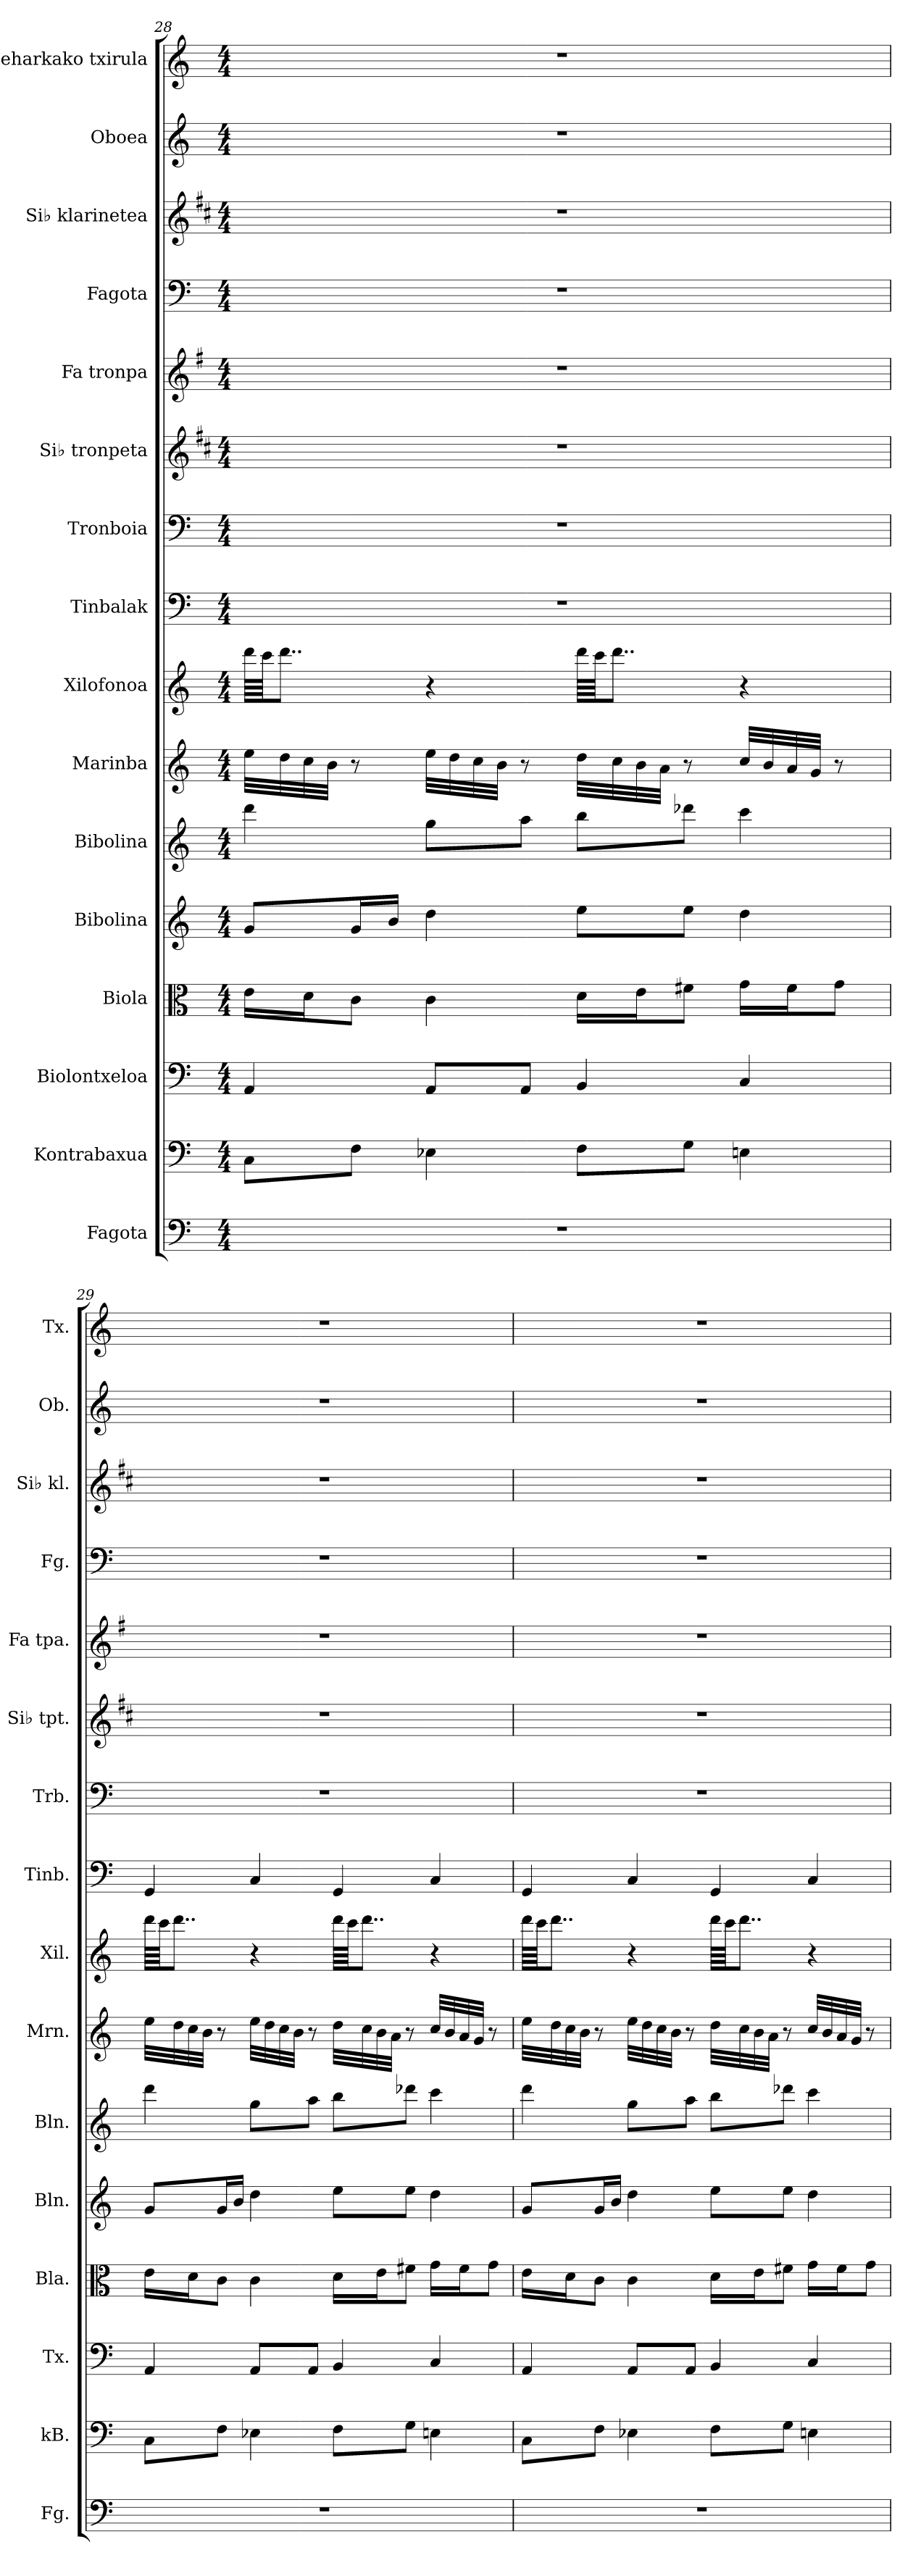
**kern	**kern	**kern	**kern	**kern	**kern	**kern	**kern	**kern	**kern	**kern	**kern	**kern	**kern	**kern	**kern
*part16	*part15	*part14	*part13	*part12	*part11	*part10	*part9	*part8	*part7	*part6	*part5	*part4	*part3	*part2	*part1
*staff16	*staff15	*staff14	*staff13	*staff12	*staff11	*staff10	*staff9	*staff8	*staff7	*staff6	*staff5	*staff4	*staff3	*staff2	*staff1
*I"Fagota	*I"Kontrabaxua	*I"Biolontxeloa	*I"Biola	*I"Bibolina	*I"Bibolina	*I"Marinba	*I"Xilofonoa	*I"Tinbalak	*I"Tronboia	*I"Si♭ tronpeta	*I"Fa tronpa	*I"Fagota	*I"Si♭ klarinetea	*I"Oboea	*I"Zeharkako txirula
*I'Fg.	*I'kB.	*I'Tx.	*I'Bla.	*I'Bln.	*I'Bln.	*I'Mrn.	*I'Xil.	*I'Tinb.	*I'Trb.	*I'Si♭ tpt.	*I'Fa tpa.	*I'Fg.	*I'Si♭ kl.	*I'Ob.	*I'Tx.
!!LO:PB:g=z
*clefF4	*clefF4	*clefF4	*clefC3	*clefG2	*clefG2	*clefG2	*clefG2	*clefF4	*clefF4	*clefG2	*clefG2	*clefF4	*clefG2	*clefG2	*clefG2
*	*ITrd7c12	*	*	*	*	*	*ITrd-7c-12	*	*	*ITrd1c2	*ITrd4c7	*	*ITrd1c2	*	*
*k[]	*k[]	*k[]	*k[]	*k[]	*k[]	*k[]	*k[]	*k[]	*k[]	*k[]	*k[]	*k[]	*k[]	*k[]	*k[]
*M4/4	*M4/4	*M4/4	*M4/4	*M4/4	*M4/4	*M4/4	*M4/4	*M4/4	*M4/4	*M4/4	*M4/4	*M4/4	*M4/4	*M4/4	*M4/4
=28	=28	=28	=28	=28	=28	=28	=28	=28	=28	=28	=28	=28	=28	=28	=28
1r	8CC\L	4AA/	16e\LL	8g/L	4ddd\	32ee\LLL	64dddd\LLLL	1r	1r	1r	1r	1r	1r	1r	1r
.	.	.	.	.	.	.	64cccc\JJJ	.	.	.	.	.	.	.	.
.	.	.	.	.	.	32dd\	8..dddd\J	.	.	.	.	.	.	.	.
.	.	.	16d\J	.	.	32cc\	.	.	.	.	.	.	.	.	.
.	.	.	.	.	.	32b\JJJ	.	.	.	.	.	.	.	.	.
.	8FF\J	.	8c\J	16g/L	.	8r	.	.	.	.	.	.	.	.	.
.	.	.	.	16b/JJ	.	.	.	.	.	.	.	.	.	.	.
.	4EE-X\	8AA/L	4c\	4dd\	8gg\L	32ee\LLL	4r	.	.	.	.	.	.	.	.
.	.	.	.	.	.	32dd\	.	.	.	.	.	.	.	.	.
.	.	.	.	.	.	32cc\	.	.	.	.	.	.	.	.	.
.	.	.	.	.	.	32b\JJJ	.	.	.	.	.	.	.	.	.
.	.	8AA/J	.	.	8aa\J	8r	.	.	.	.	.	.	.	.	.
.	8FF\L	4BB/	16d\LL	8ee\L	8bb\L	32dd\LLL	64dddd\LLLL	.	.	.	.	.	.	.	.
.	.	.	.	.	.	.	64cccc\JJJ	.	.	.	.	.	.	.	.
.	.	.	.	.	.	32cc\	8..dddd\J	.	.	.	.	.	.	.	.
.	.	.	16e\J	.	.	32b\	.	.	.	.	.	.	.	.	.
.	.	.	.	.	.	32a\JJJ	.	.	.	.	.	.	.	.	.
.	8GG\J	.	8f#X\J	8ee\J	8ddd-X\J	8r	.	.	.	.	.	.	.	.	.
.	4EEn\	4C/	16g\LL	4dd\	4ccc\	32cc/LLL	4r	.	.	.	.	.	.	.	.
.	.	.	.	.	.	32b/	.	.	.	.	.	.	.	.	.
.	.	.	16f#\J	.	.	32a/	.	.	.	.	.	.	.	.	.
.	.	.	.	.	.	32g/JJJ	.	.	.	.	.	.	.	.	.
.	.	.	8g\J	.	.	8r	.	.	.	.	.	.	.	.	.
!!LO:PB:g=z
=29	=29	=29	=29	=29	=29	=29	=29	=29	=29	=29	=29	=29	=29	=29	=29
1r	8CC\L	4AA/	16e\LL	8g/L	4ddd\	32ee\LLL	64dddd\LLLL	4GG/	1r	1r	1r	1r	1r	1r	1r
.	.	.	.	.	.	.	64cccc\JJJ	.	.	.	.	.	.	.	.
.	.	.	.	.	.	32dd\	8..dddd\J	.	.	.	.	.	.	.	.
.	.	.	16d\J	.	.	32cc\	.	.	.	.	.	.	.	.	.
.	.	.	.	.	.	32b\JJJ	.	.	.	.	.	.	.	.	.
.	8FF\J	.	8c\J	16g/L	.	8r	.	.	.	.	.	.	.	.	.
.	.	.	.	16b/JJ	.	.	.	.	.	.	.	.	.	.	.
.	4EE-X\	8AA/L	4c\	4dd\	8gg\L	32ee\LLL	4r	4C/	.	.	.	.	.	.	.
.	.	.	.	.	.	32dd\	.	.	.	.	.	.	.	.	.
.	.	.	.	.	.	32cc\	.	.	.	.	.	.	.	.	.
.	.	.	.	.	.	32b\JJJ	.	.	.	.	.	.	.	.	.
.	.	8AA/J	.	.	8aa\J	8r	.	.	.	.	.	.	.	.	.
.	8FF\L	4BB/	16d\LL	8ee\L	8bb\L	32dd\LLL	64dddd\LLLL	4GG/	.	.	.	.	.	.	.
.	.	.	.	.	.	.	64cccc\JJJ	.	.	.	.	.	.	.	.
.	.	.	.	.	.	32cc\	8..dddd\J	.	.	.	.	.	.	.	.
.	.	.	16e\J	.	.	32b\	.	.	.	.	.	.	.	.	.
.	.	.	.	.	.	32a\JJJ	.	.	.	.	.	.	.	.	.
.	8GG\J	.	8f#X\J	8ee\J	8ddd-X\J	8r	.	.	.	.	.	.	.	.	.
.	4EEn\	4C/	16g\LL	4dd\	4ccc\	32cc/LLL	4r	4C/	.	.	.	.	.	.	.
.	.	.	.	.	.	32b/	.	.	.	.	.	.	.	.	.
.	.	.	16f#\J	.	.	32a/	.	.	.	.	.	.	.	.	.
.	.	.	.	.	.	32g/JJJ	.	.	.	.	.	.	.	.	.
.	.	.	8g\J	.	.	8r	.	.	.	.	.	.	.	.	.
!!LO:PB:g=z
=30	=30	=30	=30	=30	=30	=30	=30	=30	=30	=30	=30	=30	=30	=30	=30
1r	8CC\L	4AA/	16e\LL	8g/L	4ddd\	32ee\LLL	64dddd\LLLL	4GG/	1r	1r	1r	1r	1r	1r	1r
.	.	.	.	.	.	.	64cccc\JJJ	.	.	.	.	.	.	.	.
.	.	.	.	.	.	32dd\	8..dddd\J	.	.	.	.	.	.	.	.
.	.	.	16d\J	.	.	32cc\	.	.	.	.	.	.	.	.	.
.	.	.	.	.	.	32b\JJJ	.	.	.	.	.	.	.	.	.
.	8FF\J	.	8c\J	16g/L	.	8r	.	.	.	.	.	.	.	.	.
.	.	.	.	16b/JJ	.	.	.	.	.	.	.	.	.	.	.
.	4EE-X\	8AA/L	4c\	4dd\	8gg\L	32ee\LLL	4r	4C/	.	.	.	.	.	.	.
.	.	.	.	.	.	32dd\	.	.	.	.	.	.	.	.	.
.	.	.	.	.	.	32cc\	.	.	.	.	.	.	.	.	.
.	.	.	.	.	.	32b\JJJ	.	.	.	.	.	.	.	.	.
.	.	8AA/J	.	.	8aa\J	8r	.	.	.	.	.	.	.	.	.
.	8FF\L	4BB/	16d\LL	8ee\L	8bb\L	32dd\LLL	64dddd\LLLL	4GG/	.	.	.	.	.	.	.
.	.	.	.	.	.	.	64cccc\JJJ	.	.	.	.	.	.	.	.
.	.	.	.	.	.	32cc\	8..dddd\J	.	.	.	.	.	.	.	.
.	.	.	16e\J	.	.	32b\	.	.	.	.	.	.	.	.	.
.	.	.	.	.	.	32a\JJJ	.	.	.	.	.	.	.	.	.
.	8GG\J	.	8f#X\J	8ee\J	8ddd-X\J	8r	.	.	.	.	.	.	.	.	.
.	4EEn\	4C/	16g\LL	4dd\	4ccc\	32cc/LLL	4r	4C/	.	.	.	.	.	.	.
.	.	.	.	.	.	32b/	.	.	.	.	.	.	.	.	.
.	.	.	16f#\J	.	.	32a/	.	.	.	.	.	.	.	.	.
.	.	.	.	.	.	32g/JJJ	.	.	.	.	.	.	.	.	.
.	.	.	8g\J	.	.	8r	.	.	.	.	.	.	.	.	.
=	=	=	=	=	=	=	=	=	=	=	=	=	=	=	=
*-	*-	*-	*-	*-	*-	*-	*-	*-	*-	*-	*-	*-	*-	*-	*-
